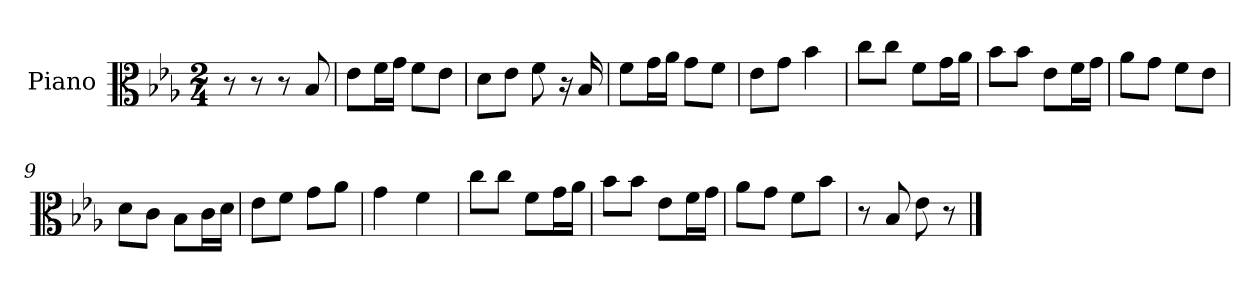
**kern
*part1
*staff1
*I"Piano
*I'Pno
*clefC3
*k[b-e-a-]
*M2/4
=1
8r
8r
8r
8B-/
=2
8e-\L
16f\L
16g\JJ
8f\L
8e-\J
=3
8d\L
8e-\J
8f\
16r
16B-/
=4
8f\L
16g\L
16a-\JJ
8g\L
8f\J
=5
8e-\L
8g\J
4b-\
=6
8cc\L
8cc\J
8f\L
16g\L
16a-\JJ
=7
8b-\L
8b-\J
8e-\L
16f\L
16g\JJ
=8
8a-\L
8g\J
8f\L
8e-\J
=9
8d\L
8c\J
8B-\L
16c\L
16d\JJ
=10
8e-\L
8f\J
8g\L
8a-\J
=11
4g\
4f\
=12
8cc\L
8cc\J
8f\L
16g\L
16a-\JJ
=13
8b-\L
8b-\J
8e-\L
16f\L
16g\JJ
=14
8a-\L
8g\J
8f\L
8b-\J
=15
8r
8B-/
8e-\
8r
==
*-
